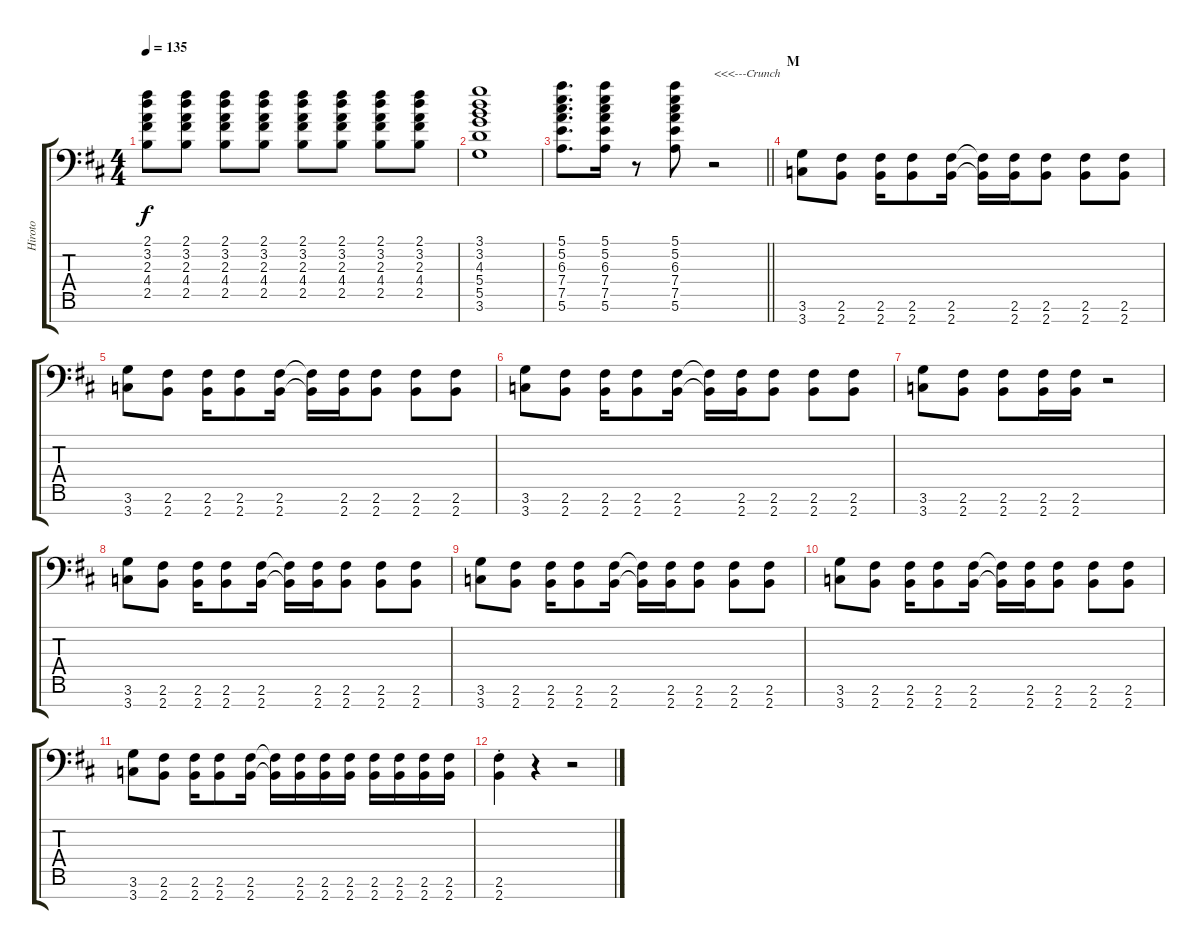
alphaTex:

\track ("Hiroto" "Hiroto") {instrument distortionguitar}
\staff {score tabs}
\tuning (E4 B3 G3 D3 A2 E2 A1) {hide}
\ts (4 4)
\tempo 135
\clef f4
\ks d
(2.1 3.2 2.3 4.4 2.5).8{dy f} (2.1 3.2 2.3 4.4 2.5).8 (2.1 3.2 2.3 4.4 2.5).8 (2.1 3.2 2.3 4.4 2.5).8 (2.1 3.2 2.3 4.4 2.5).8 (2.1 3.2 2.3 4.4 2.5).8 (2.1 3.2 2.3 4.4 2.5).8 (2.1 3.2 2.3 4.4 2.5).8 |
(3.1 3.2 4.3 5.4 5.5 3.6).1 |
\barLineRight lightlight
(5.1 5.2 6.3 7.4 7.5 5.6).8{d} (5.1 5.2 6.3 7.4 7.5 5.6).16 r.8 (5.1 5.2 6.3 7.4 7.5 5.6).8 r.2{txt "<<<---Crunch"} |
\section ("" "M")
(3.6 3.7).8{volume 10} (2.6 2.7).8 (2.6 2.7).16 (2.6 2.7).8 (2.6 2.7).16 (2.6{t} 2.7{t}).16 (2.6 2.7).16 (2.6 2.7).8 (2.6 2.7).8 (2.6 2.7).8 |
(3.6 3.7).8 (2.6 2.7).8 (2.6 2.7).16 (2.6 2.7).8 (2.6 2.7).16 (2.6{t} 2.7{t}).16 (2.6 2.7).16 (2.6 2.7).8 (2.6 2.7).8 (2.6 2.7).8 |
(3.6 3.7).8 (2.6 2.7).8 (2.6 2.7).16 (2.6 2.7).8 (2.6 2.7).16 (2.6{t} 2.7{t}).16 (2.6 2.7).16 (2.6 2.7).8 (2.6 2.7).8 (2.6 2.7).8 |
(3.6 3.7).8 (2.6 2.7).8 (2.6 2.7).8 (2.6 2.7).16 (2.6 2.7).16 r.2 |
(3.6 3.7).8 (2.6 2.7).8 (2.6 2.7).16 (2.6 2.7).8 (2.6 2.7).16 (2.6{t} 2.7{t}).16 (2.6 2.7).16 (2.6 2.7).8 (2.6 2.7).8 (2.6 2.7).8 |
(3.6 3.7).8 (2.6 2.7).8 (2.6 2.7).16 (2.6 2.7).8 (2.6 2.7).16 (2.6{t} 2.7{t}).16 (2.6 2.7).16 (2.6 2.7).8 (2.6 2.7).8 (2.6 2.7).8 |
(3.6 3.7).8 (2.6 2.7).8 (2.6 2.7).16 (2.6 2.7).8 (2.6 2.7).16 (2.6{t} 2.7{t}).16 (2.6 2.7).16 (2.6 2.7).8 (2.6 2.7).8 (2.6 2.7).8 |
(3.6 3.7).8 (2.6 2.7).8 (2.6 2.7).16 (2.6 2.7).8 (2.6 2.7).16 (2.6{t} 2.7{t}).16 (2.6 2.7).16 (2.6 2.7).16 (2.6 2.7).16 (2.6 2.7).16 (2.6 2.7).16 (2.6 2.7).16 (2.6 2.7).16 |
(2.6{st} 2.7{st}).4 r.4 r.2
